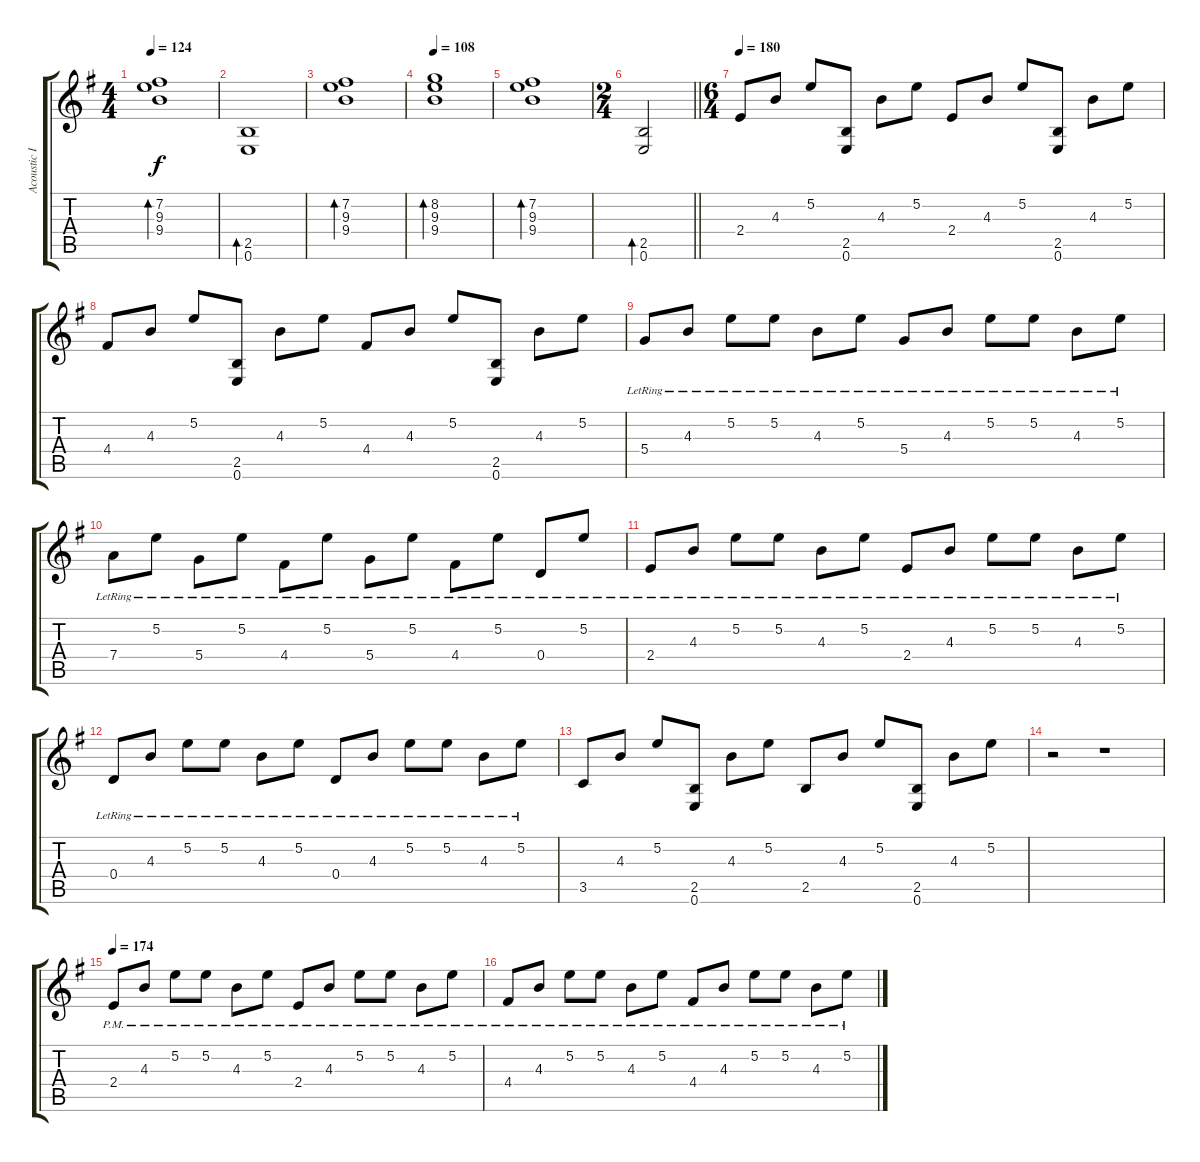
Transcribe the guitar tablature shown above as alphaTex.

\track ("Acoustic Intro" "Acoustic I") {instrument acousticguitarsteel}
\staff {score tabs}
\tuning (E4 B3 G3 D3 A2 E2) {hide}
\ts (4 4)
\tempo 124
\clef g2
\ks g
(7.2 9.3 9.4).1{bd 240 dy f} |
(2.5 0.6).1{bd 240} |
(7.2 9.3 9.4).1{bd 240} |
\tempo 108
(8.2 9.3 9.4).1{bd 240} |
(7.2 9.3 9.4).1{bd 240} |
\ts (2 4)
\barLineRight lightlight
(2.5 0.6).2{bd 240} |
\ts (6 4)
\tempo 180
2.4.8 4.3.8 5.2.8 (2.5 0.6).8 4.3.8 5.2.8 2.4.8 4.3.8 5.2.8 (2.5 0.6).8 4.3.8 5.2.8 |
4.4.8 4.3.8 5.2.8 (2.5 0.6).8 4.3.8 5.2.8 4.4.8 4.3.8 5.2.8 (2.5 0.6).8 4.3.8 5.2.8 |
5.4{lr}.8 4.3{lr}.8 5.2{lr}.8 5.2{lr}.8 4.3{lr}.8 5.2{lr}.8 5.4{lr}.8 4.3{lr}.8 5.2{lr}.8 5.2{lr}.8 4.3{lr}.8 5.2{lr}.8 |
7.4{lr}.8 5.2{lr}.8 5.4{lr}.8 5.2{lr}.8 4.4{lr}.8 5.2{lr}.8 5.4{lr}.8 5.2{lr}.8 4.4{lr}.8 5.2{lr}.8 0.4{lr}.8 5.2{lr}.8 |
2.4{lr}.8 4.3{lr}.8 5.2{lr}.8 5.2{lr}.8 4.3{lr}.8 5.2{lr}.8 2.4{lr}.8 4.3{lr}.8 5.2{lr}.8 5.2{lr}.8 4.3{lr}.8 5.2{lr}.8 |
0.4{lr}.8 4.3{lr}.8 5.2{lr}.8 5.2{lr}.8 4.3{lr}.8 5.2{lr}.8 0.4{lr}.8 4.3{lr}.8 5.2{lr}.8 5.2{lr}.8 4.3{lr}.8 5.2{lr}.8 |
3.5.8 4.3.8 5.2.8 (2.5 0.6).8 4.3.8 5.2.8 2.5.8 4.3.8 5.2.8 (2.5 0.6).8 4.3.8 5.2.8 |
r.2 r.1 |
\tempo 174
2.4{pm}.8 4.3{pm}.8 5.2{pm}.8 5.2{pm}.8 4.3{pm}.8 5.2{pm}.8 2.4{pm}.8 4.3{pm}.8 5.2{pm}.8 5.2{pm}.8 4.3{pm}.8 5.2{pm}.8 |
4.4{pm}.8 4.3{pm}.8 5.2{pm}.8 5.2{pm}.8 4.3{pm}.8 5.2{pm}.8 4.4{pm}.8 4.3{pm}.8 5.2{pm}.8 5.2{pm}.8 4.3{pm}.8 5.2{pm}.8
